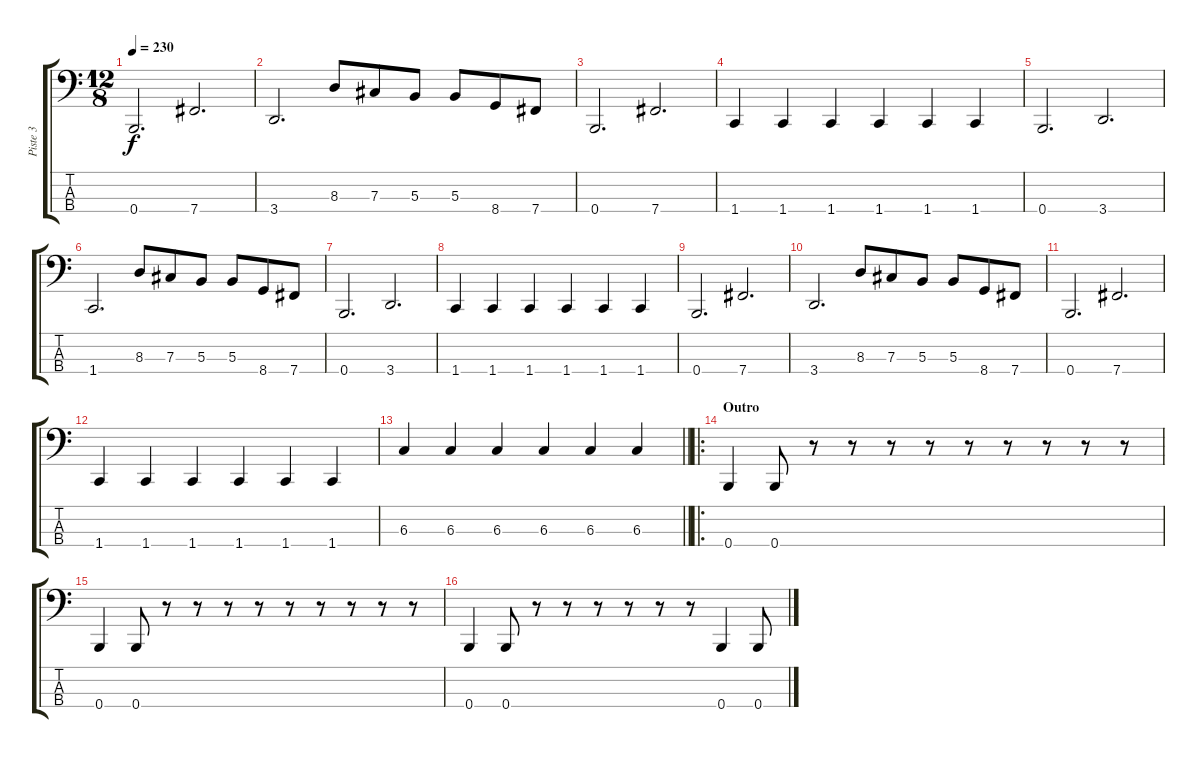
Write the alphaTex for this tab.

\track ("Piste 3" "Piste 3") {instrument electricbasspick}
\staff {score tabs}
\tuning (E2 B1 Gb1 B0) {hide}
\ts (12 8)
\tempo 230
\clef f4
\ks c
0.4.2{d dy f} 7.4.2{d} |
3.4.2{d} 8.3.8 7.3.8 5.3.8 5.3.8 8.4.8 7.4.8 |
0.4.2{d} 7.4.2{d} |
1.4.4 1.4.4 1.4.4 1.4.4 1.4.4 1.4.4 |
0.4.2{d} 3.4.2{d} |
1.4.2{d} 8.3.8 7.3.8 5.3.8 5.3.8 8.4.8 7.4.8 |
0.4.2{d} 3.4.2{d} |
1.4.4 1.4.4 1.4.4 1.4.4 1.4.4 1.4.4 |
0.4.2{d} 7.4.2{d} |
3.4.2{d} 8.3.8 7.3.8 5.3.8 5.3.8 8.4.8 7.4.8 |
0.4.2{d} 7.4.2{d} |
1.4.4 1.4.4 1.4.4 1.4.4 1.4.4 1.4.4 |
\barLineRight lightlight
6.3.4 6.3.4 6.3.4 6.3.4 6.3.4 6.3.4 |
\ro
\section ("" "Outro")
0.4.4 0.4.8 r.8 r.8 r.8 r.8 r.8 r.8 r.8 r.8 r.8 |
0.4.4 0.4.8 r.8 r.8 r.8 r.8 r.8 r.8 r.8 r.8 r.8 |
0.4.4 0.4.8 r.8 r.8 r.8 r.8 r.8 r.8 0.4.4 0.4.8
